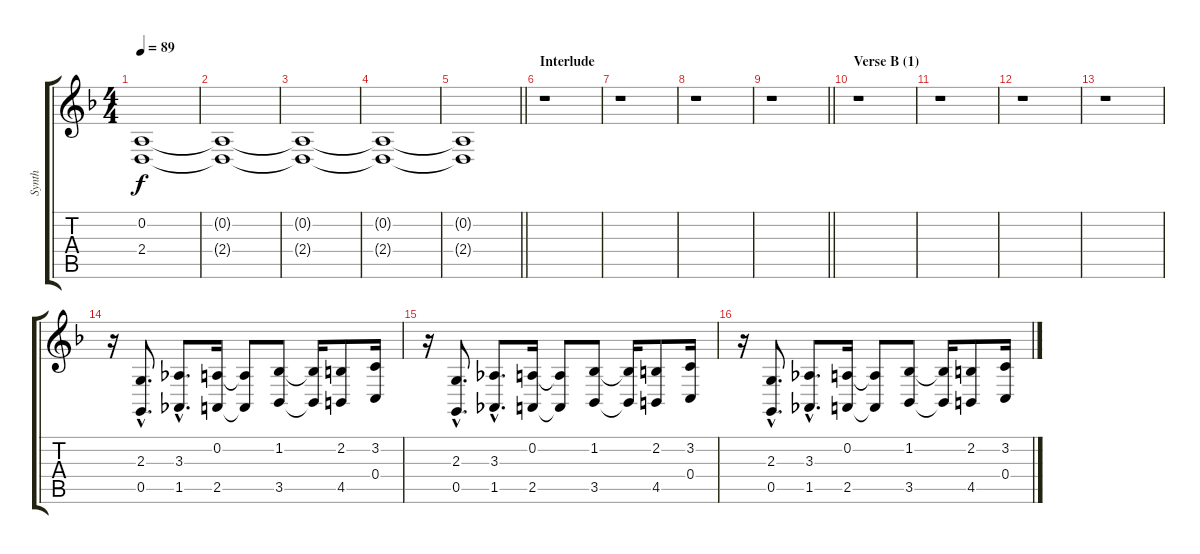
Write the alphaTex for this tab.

\track ("Synth" "Synth") {instrument synthstrings1}
\staff {score tabs}
\tuning (D4 A3 F3 C3 G2 D2) {hide}
\ts (4 4)
\tempo 89
\clef g2
\ks dminor
(0.2{t} 2.4{t}).1{dy f} |
(0.2{t} 2.4{t}).1 |
(0.2{t} 2.4{t}).1 |
(0.2{t} 2.4{t}).1 |
\barLineRight lightlight
(0.2{t} 2.4{t}).1 |
\section ("" "Interlude")
r.1 |
r.1 |
r.1 |
\barLineRight lightlight
r.1 |
\section ("" "Verse B (1)")
r.1 |
r.1 |
r.1 |
r.1 |
r.16 (2.3{hac} 0.5{hac}).8{d} (3.3{hac} 1.5{hac}).8{d} (0.2 2.5).16 (0.2{t} 2.5{t}).8 (1.2 3.5).8 (1.2{t} 3.5{t}).16 (2.2 4.5).8 (3.2 0.4).16 |
r.16 (2.3{hac} 0.5{hac}).8{d} (3.3{hac} 1.5{hac}).8{d} (0.2 2.5).16 (0.2{t} 2.5{t}).8 (1.2 3.5).8 (1.2{t} 3.5{t}).16 (2.2 4.5).8 (3.2 0.4).16 |
r.16 (2.3{hac} 0.5{hac}).8{d} (3.3{hac} 1.5{hac}).8{d} (0.2 2.5).16 (0.2{t} 2.5{t}).8 (1.2 3.5).8 (1.2{t} 3.5{t}).16 (2.2 4.5).8 (3.2 0.4).16
